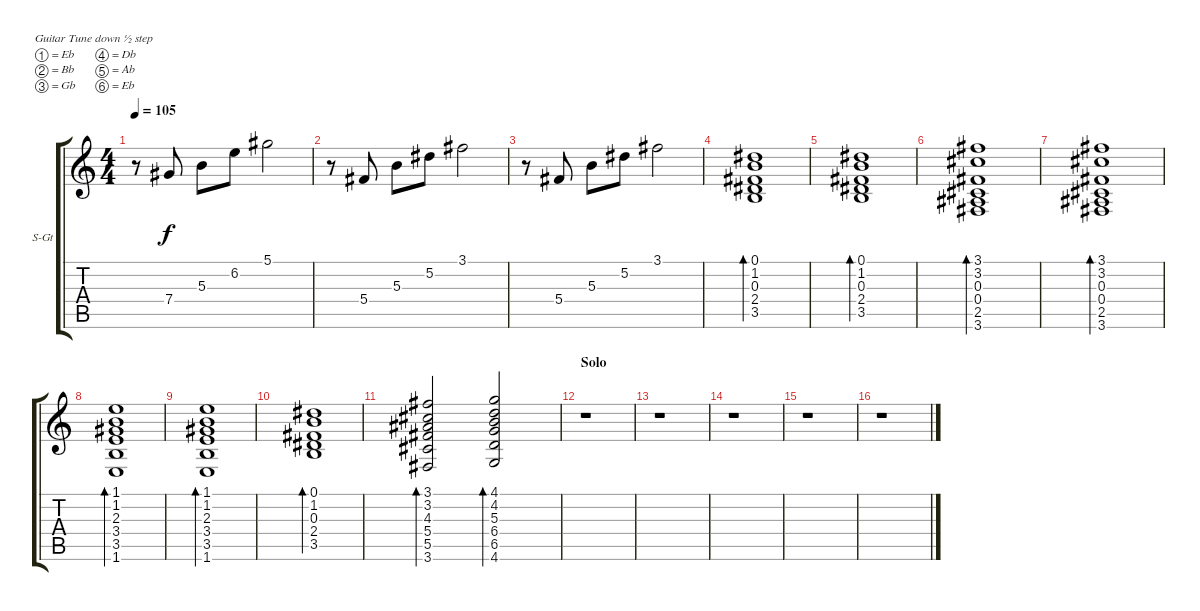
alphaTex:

\bracketExtendMode groupsimilarinstruments
\firstSystemTrackNameOrientation horizontal
\otherSystemsTrackNameOrientation horizontal
\track ("Violão" "S-Gt") {instrument acousticguitarsteel}
\staff {score tabs}
\tuning (Eb4 Bb3 Gb3 Db3 Ab2 Eb2)
\ts (4 4)
\tempo 105
\clef g2
\ks c
r.8{dy f} 7.4.8 5.3.8 6.2.8 5.1.2 |
r.8 5.4.8 5.3.8 5.2.8 3.1.2 |
r.8 5.4.8 5.3.8 5.2.8 3.1.2 |
(0.1 1.2 0.3 2.4 3.5).1{bd 60} |
(0.1 1.2 0.3 2.4 3.5).1{bd 60} |
(3.1 3.2 0.3 0.4 2.5 3.6).1{bd 60} |
(3.1 3.2 0.3 0.4 2.5 3.6).1{bd 60} |
(1.1 1.2 2.3 3.4 3.5 1.6).1{bd 60} |
(1.1 1.2 2.3 3.4 3.5 1.6).1{bd 60} |
(0.1 1.2 0.3 2.4 3.5).1{bd 60} |
(3.1 3.2 4.3 5.4 5.5 3.6).2{bd 60} (4.1 4.2 5.3 6.4 6.5 4.6).2{bd 60} |
\section ("" "Solo")
r.1 |
r.1 |
r.1 |
r.1 |
r.1
